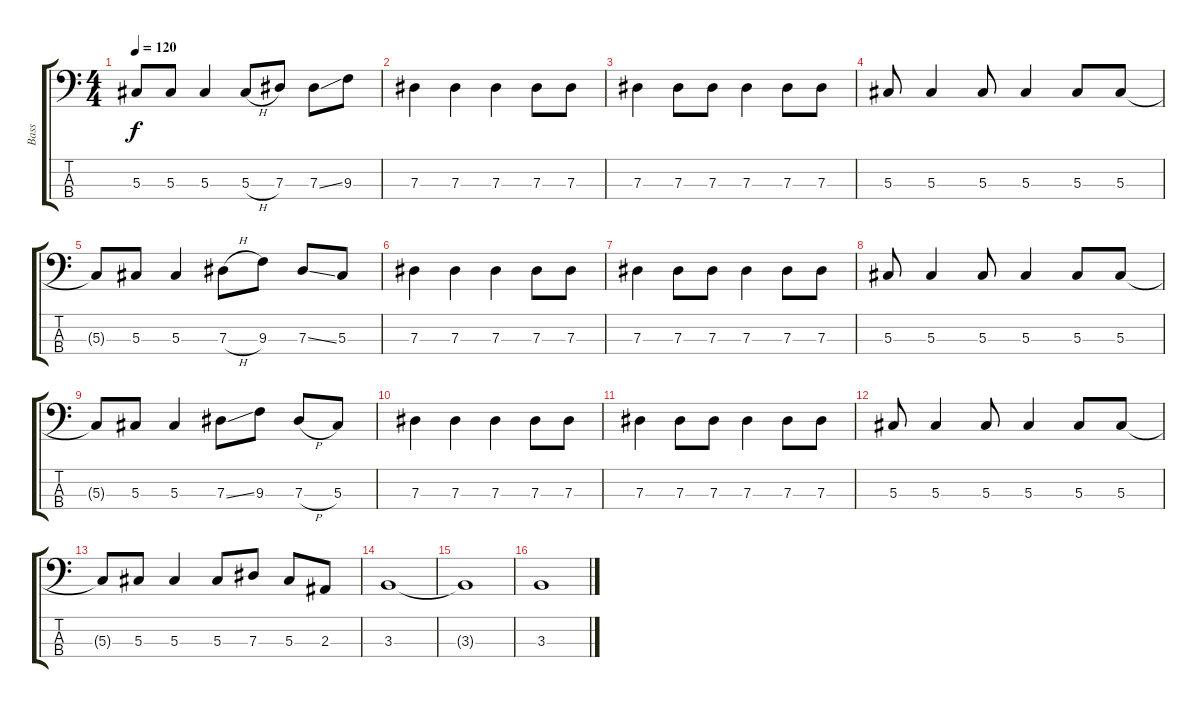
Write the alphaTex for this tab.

\track ("Bass" "Bass") {instrument electricbassfinger}
\staff {score tabs}
\tuning (Gb2 Db2 Ab1 Eb1) {hide}
\ts (4 4)
\tempo 120
\clef f4
\ks c
5.3{t}.8{dy f} 5.3.8 5.3.4 5.3{h}.8 7.3.8 7.3{ss}.8 9.3.8 |
7.3.4 7.3.4 7.3.4 7.3.8 7.3.8 |
7.3.4 7.3.8 7.3.8 7.3.4 7.3.8 7.3.8 |
5.3.8 5.3.4 5.3.8 5.3.4 5.3.8 5.3.8 |
5.3{t}.8 5.3.8 5.3.4 7.3{h}.8 9.3.8 7.3{ss}.8 5.3.8 |
7.3.4 7.3.4 7.3.4 7.3.8 7.3.8 |
7.3.4 7.3.8 7.3.8 7.3.4 7.3.8 7.3.8 |
5.3.8 5.3.4 5.3.8 5.3.4 5.3.8 5.3.8 |
5.3{t}.8 5.3.8 5.3.4 7.3{ss}.8 9.3.8 7.3{h}.8 5.3.8 |
7.3.4 7.3.4 7.3.4 7.3.8 7.3.8 |
7.3.4 7.3.8 7.3.8 7.3.4 7.3.8 7.3.8 |
5.3.8 5.3.4 5.3.8 5.3.4 5.3.8 5.3.8 |
5.3{t}.8 5.3.8 5.3.4 5.3.8 7.3.8 5.3.8 2.3.8 |
3.3.1 |
3.3{t}.1 |
3.3.1
